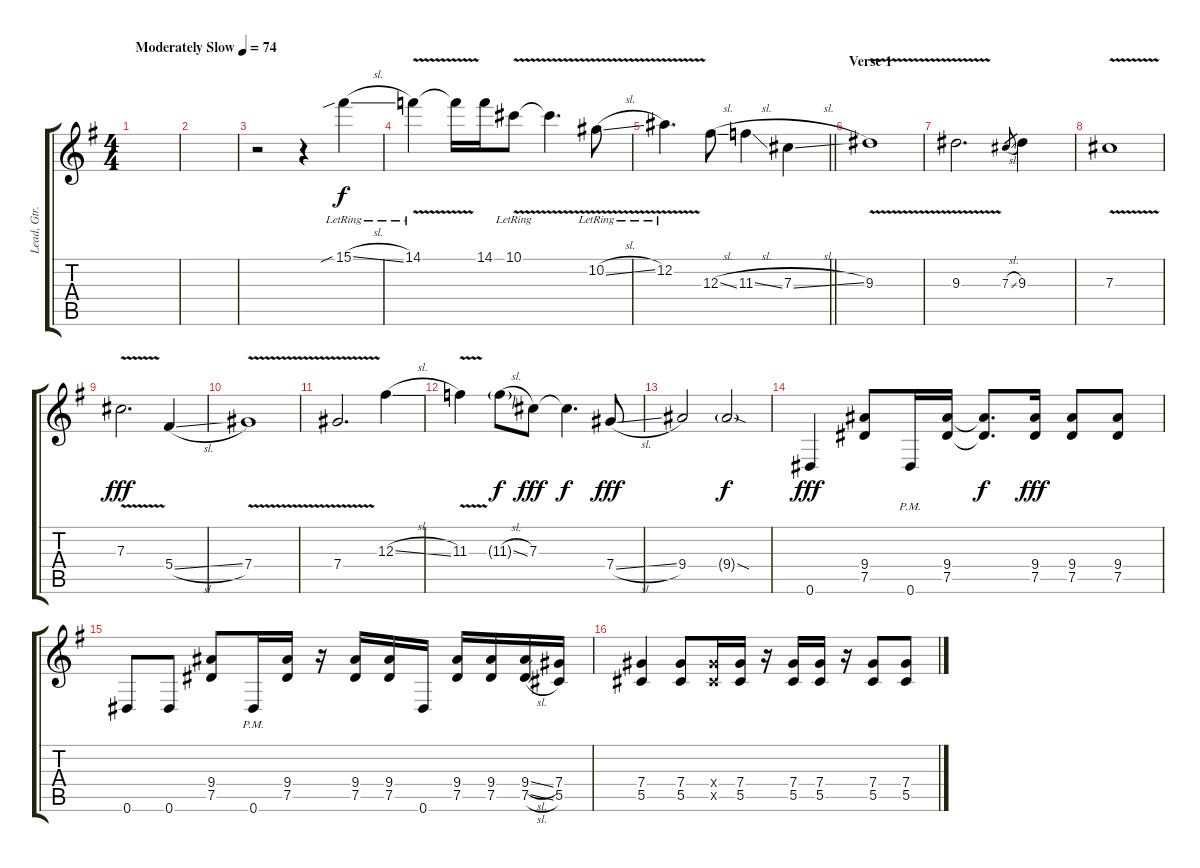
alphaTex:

\track ("Lead, Gtr.2, Hammett " "Lead, Gtr.") {instrument distortionguitar}
\staff {score tabs}
\tuning (Eb4 Bb3 Gb3 Db3 Ab2 Eb2) {hide}
\ts (4 4)
\tempo (74 "Moderately Slow")
\clef g2
\ks g
|
|
r.2 r.4 15.1{sib sl lr}.4 |
14.1{v lr}.4 14.1{t}.16 14.1.16 10.1{v lr}.8 10.1{t}.4{d} 10.2{v sl lr}.8 |
\barLineRight lightlight
12.2{v lr}.4{d} 12.3{sl}.8 11.3{sl}.4 7.3{sl}.4 |
\section ("" "Verse 1")
9.3{v}.1 |
9.3{v}.2{d} 7.3{sl}.8{gr} 9.3.4 |
7.3{v}.1 |
7.3{v}.2{d dy fff} 5.4{sl}.4 |
7.4{v}.1 |
7.4{v}.2{d} 12.3{sl}.4 |
11.3{v}.4 11.3{sl g}.8{dy f} 7.3.8{dy fff} 7.3{t}.4{d dy f} 7.4{sl}.8{dy fff} |
9.4.2 9.4{sod g}.2{dy f} |
0.6.4{dy fff volume 16 balance 10} (9.4 7.5).8 0.6{pm}.16 (9.4 7.5).16 (9.4{t} 7.5{t}).8{d dy f} (9.4 7.5).16{dy fff} (9.4 7.5).8 (9.4 7.5).8 |
0.6.8 0.6.8 (9.4 7.5).8 0.6{pm}.16 (9.4 7.5).16 r.16 (9.4 7.5).16 (9.4 7.5).16 0.6.16 (9.4 7.5).16 (9.4 7.5).16 (9.4{sl} 7.5{sl}).16 (7.4 5.5).16 |
(7.4 5.5).4 (7.4 5.5).8 (7.4{x} 5.5{x}).16 (7.4 5.5).16 r.16 (7.4 5.5).16 (7.4 5.5).16 r.16 (7.4 5.5).8 (7.4 5.5).8
